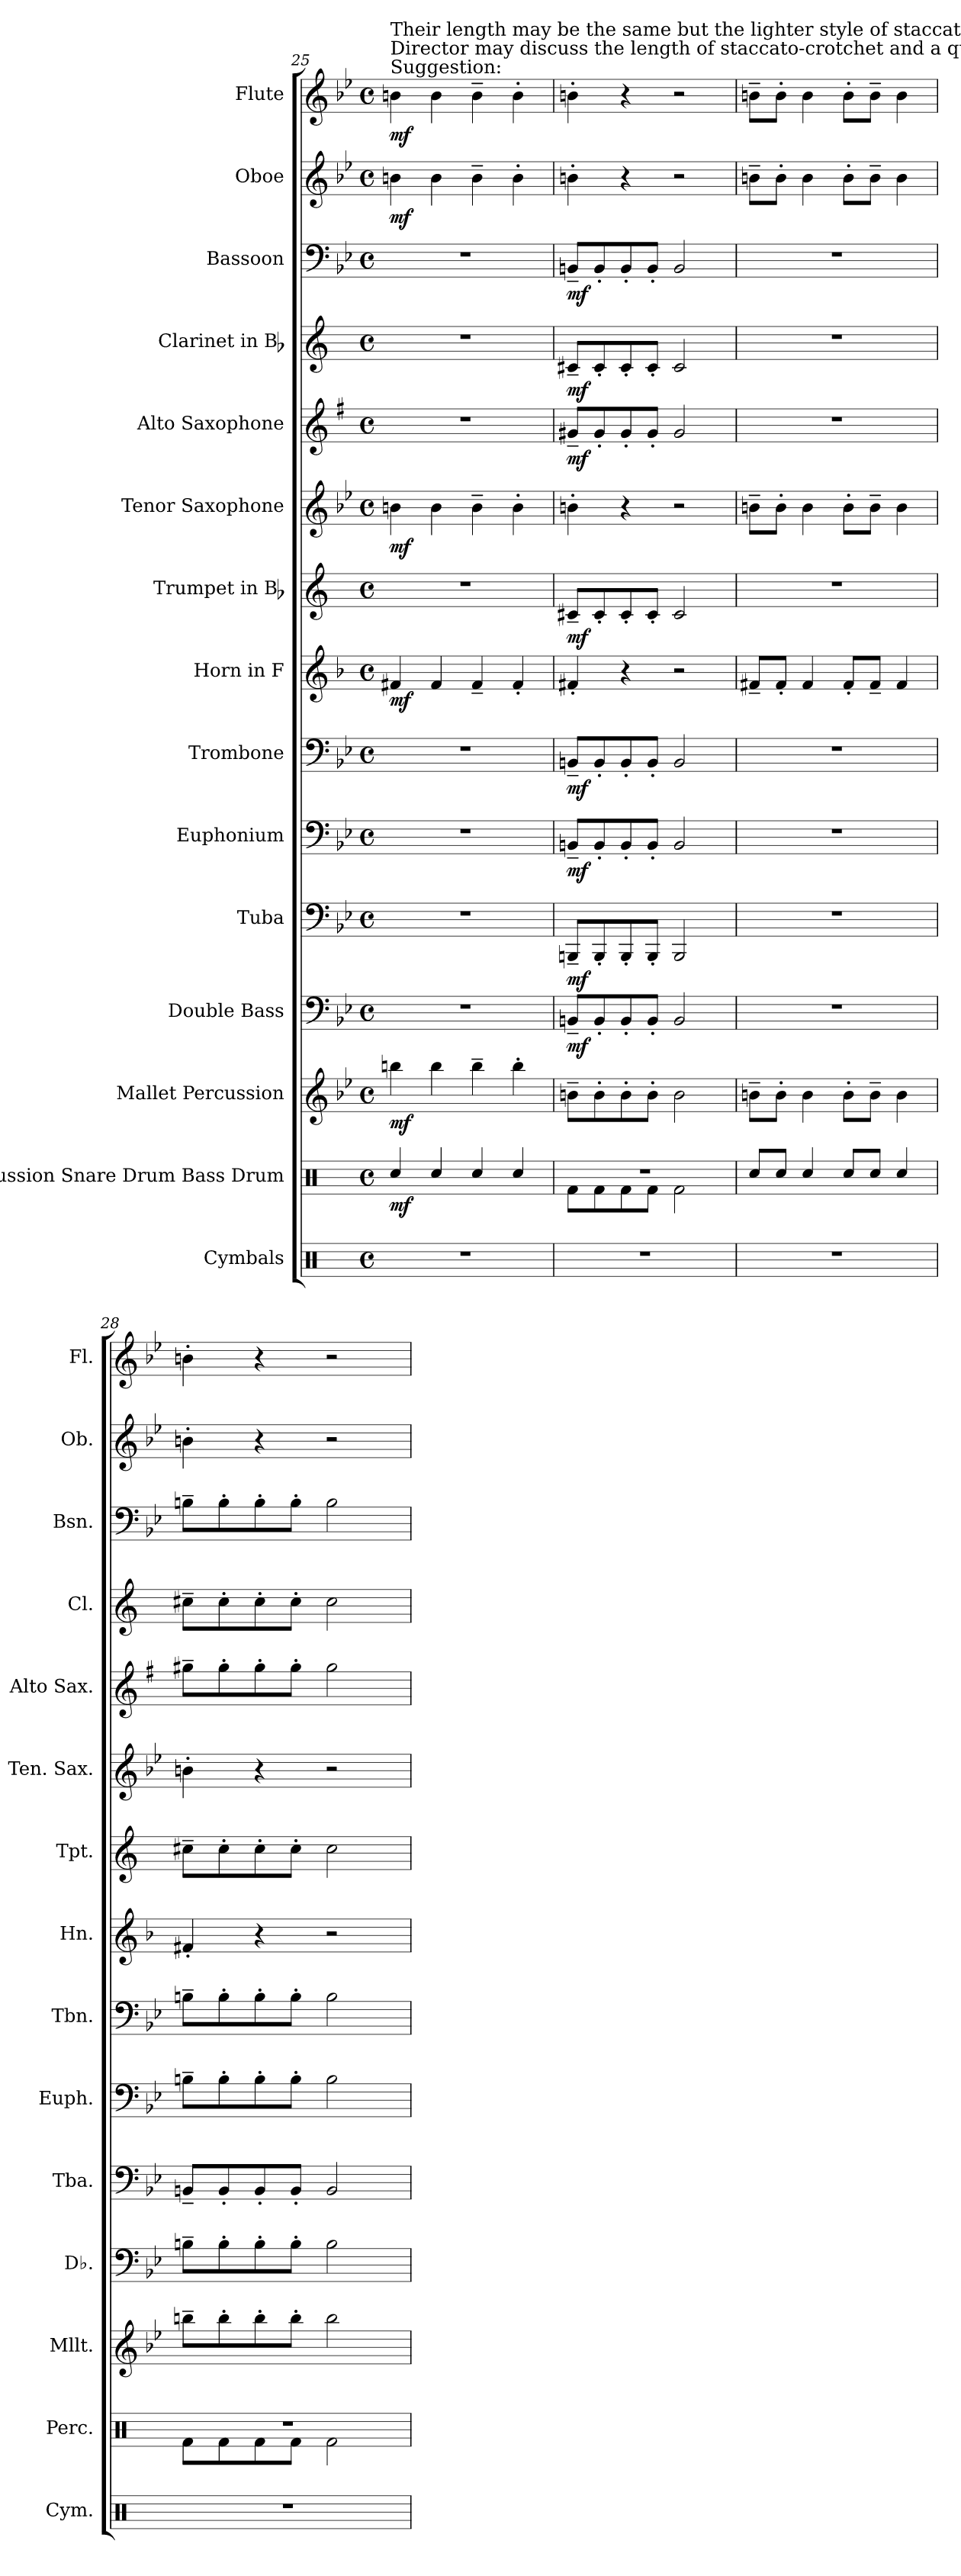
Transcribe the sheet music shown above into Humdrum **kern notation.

**kern	**kern	**dynam	**kern	**dynam	**kern	**dynam	**kern	**dynam	**kern	**dynam	**kern	**dynam	**kern	**dynam	**kern	**dynam	**kern	**dynam	**kern	**dynam	**kern	**dynam	**kern	**dynam	**kern	**dynam	**kern	**dynam
*part15	*part14	*part14	*part13	*part13	*part12	*part12	*part11	*part11	*part10	*part10	*part9	*part9	*part8	*part8	*part7	*part7	*part6	*part6	*part5	*part5	*part4	*part4	*part3	*part3	*part2	*part2	*part1	*part1
*staff15	*staff14	*staff14	*staff13	*staff13	*staff12	*staff12	*staff11	*staff11	*staff10	*staff10	*staff9	*staff9	*staff8	*staff8	*staff7	*staff7	*staff6	*staff6	*staff5	*staff5	*staff4	*staff4	*staff3	*staff3	*staff2	*staff2	*staff1	*staff1
*I"Cymbals	*I"Percussion Snare Drum Bass Drum	*	*I"Mallet Percussion	*	*I"Double Bass	*	*I"Tuba	*	*I"Euphonium	*	*I"Trombone	*	*I"Horn in F	*	*I"Trumpet in Bb	*	*I"Tenor Saxophone	*	*I"Alto Saxophone	*	*I"Clarinet in Bb	*	*I"Bassoon	*	*I"Oboe	*	*I"Flute	*
*I'Cym.	*I'Perc.	*	*I'Mllt.	*	*I'Db.	*	*I'Tba.	*	*I'Euph.	*	*I'Tbn.	*	*I'Hn.	*	*I'Tpt.	*	*I'Ten. Sax.	*	*I'Alto Sax.	*	*I'Cl.	*	*I'Bsn.	*	*I'Ob.	*	*I'Fl.	*
!!LO:PB:g=z
*clefX	*clefX	*	*clefG2	*	*clefF4	*	*clefF4	*	*clefF4	*	*clefF4	*	*clefG2	*	*clefG2	*	*clefG2	*	*clefG2	*	*clefG2	*	*clefF4	*	*clefG2	*	*clefG2	*
*	*	*	*ITrd-14c-24	*	*ITrd7c12	*	*	*	*	*	*	*	*ITrd4c7	*	*ITrd1c2	*	*ITrd8c14	*	*ITrd5c9	*	*ITrd1c2	*	*	*	*	*	*	*
*k[]	*k[]	*	*k[b-e-]	*	*k[b-e-]	*	*k[b-e-]	*	*k[b-e-]	*	*k[b-e-]	*	*k[b-e-]	*	*k[b-e-]	*	*k[b-e-]	*	*k[b-e-]	*	*k[b-e-]	*	*k[b-e-]	*	*k[b-e-]	*	*k[b-e-]	*
*C:	*C:	*	*B-:	*	*B-:	*	*B-:	*	*B-:	*	*B-:	*	*B-:	*	*B-:	*	*B-:	*	*B-:	*	*B-:	*	*B-:	*	*B-:	*	*B-:	*
*M4/4	*M4/4	*	*M4/4	*	*M4/4	*	*M4/4	*	*M4/4	*	*M4/4	*	*M4/4	*	*M4/4	*	*M4/4	*	*M4/4	*	*M4/4	*	*M4/4	*	*M4/4	*	*M4/4	*
*met(c)	*met(c)	*	*met(c)	*	*met(c)	*	*met(c)	*	*met(c)	*	*met(c)	*	*met(c)	*	*met(c)	*	*met(c)	*	*met(c)	*	*met(c)	*	*met(c)	*	*met(c)	*	*met(c)	*
=25	=25	=25	=25	=25	=25	=25	=25	=25	=25	=25	=25	=25	=25	=25	=25	=25	=25	=25	=25	=25	=25	=25	=25	=25	=25	=25	=25	=25
!	!	!	!	!	!	!	!	!	!	!	!	!	!	!	!	!	!	!	!	!	!	!	!	!	!	!	!LO:TX:a:t=Suggestion&colon;	!
!	!	!	!	!	!	!	!	!	!	!	!	!	!	!	!	!	!	!	!	!	!	!	!	!	!	!	!LO:TX:t=Director may discuss the length of staccato-crotchet and a quaver.	!
!	!	!	!	!	!	!	!	!	!	!	!	!	!	!	!	!	!	!	!	!	!	!	!	!	!	!	!LO:TX:t=Their length may be the same but the lighter style of staccato-crotchet should be the noted.	!
1r	4Rcci/	mf	4bbbbni\	mf	1r	.	1r	.	1r	.	1r	.	4Bni/	mf	1r	.	4Bni\	mf	1r	.	1r	.	1r	.	4bni\	mf	4bni\	mf
.	4Rcci/	.	4bbbbi\	.	.	.	.	.	.	.	.	.	4Bi/	.	.	.	4Bi\	.	.	.	.	.	.	.	4bi\	.	4bi\	.
.	4Rcci/	.	4bbbb~i\	.	.	.	.	.	.	.	.	.	4B~i/	.	.	.	4B~i\	.	.	.	.	.	.	.	4b~i\	.	4b~i\	.
.	4Rcci/	.	4bbbb'i\	.	.	.	.	.	.	.	.	.	4B'i/	.	.	.	4B'i\	.	.	.	.	.	.	.	4b'i\	.	4b'i\	.
=26	=26	=26	=26	=26	=26	=26	=26	=26	=26	=26	=26	=26	=26	=26	=26	=26	=26	=26	=26	=26	=26	=26	=26	=26	=26	=26	=26	=26
*	*^	*	*	*	*	*	*	*	*	*	*	*	*	*	*	*	*	*	*	*	*	*	*	*	*	*	*	*
1r	1r	8Rfi\L	.	8bbbn~i\L	.	8BBBn~i/L	mf	8BBBn~i/L	mf	8BBn~i/L	mf	8BBn~i/L	mf	4Bn'i/	.	8Bn~i/L	mf	4Bn'i\	.	8Bn~i/L	mf	8Bn~i/L	mf	8BBn~i/L	mf	4bn'i\	.	4bn'i\	.
.	.	8Rfi\	.	8bbb'i\	.	8BBB'i/	.	8BBB'i/	.	8BB'i/	.	8BB'i/	.	.	.	8B'i/	.	.	.	8B'i/	.	8B'i/	.	8BB'i/	.	.	.	.	.
.	.	8Rfi\	.	8bbb'i\	.	8BBB'i/	.	8BBB'i/	.	8BB'i/	.	8BB'i/	.	4r	.	8B'i/	.	4r	.	8B'i/	.	8B'i/	.	8BB'i/	.	4r	.	4r	.
.	.	8Rfi\J	.	8bbb'i\J	.	8BBB'i/J	.	8BBB'i/J	.	8BB'i/J	.	8BB'i/J	.	.	.	8B'i/J	.	.	.	8B'i/J	.	8B'i/J	.	8BB'i/J	.	.	.	.	.
.	.	2Rfi\	.	2bbbi\	.	2BBBi/	.	2BBBi/	.	2BBi/	.	2BBi/	.	2r	.	2Bi/	.	2r	.	2Bi/	.	2Bi/	.	2BBi/	.	2r	.	2r	.
*	*v	*v	*	*	*	*	*	*	*	*	*	*	*	*	*	*	*	*	*	*	*	*	*	*	*	*	*	*	*
=27	=27	=27	=27	=27	=27	=27	=27	=27	=27	=27	=27	=27	=27	=27	=27	=27	=27	=27	=27	=27	=27	=27	=27	=27	=27	=27	=27	=27
1r	8Rcci/L	.	8bbbn~i\L	.	1r	.	1r	.	1r	.	1r	.	8Bn~i/L	.	1r	.	8Bn~i\L	.	1r	.	1r	.	1r	.	8bn~i\L	.	8bn~i\L	.
.	8Rcci/J	.	8bbb'i\J	.	.	.	.	.	.	.	.	.	8B'i/J	.	.	.	8B'i\J	.	.	.	.	.	.	.	8b'i\J	.	8b'i\J	.
.	4Rcci/	.	4bbbi\	.	.	.	.	.	.	.	.	.	4Bi/	.	.	.	4Bi\	.	.	.	.	.	.	.	4bi\	.	4bi\	.
.	8Rcci/L	.	8bbb'i\L	.	.	.	.	.	.	.	.	.	8B'i/L	.	.	.	8B'i\L	.	.	.	.	.	.	.	8b'i\L	.	8b'i\L	.
.	8Rcci/J	.	8bbb~i\J	.	.	.	.	.	.	.	.	.	8B~i/J	.	.	.	8B~i\J	.	.	.	.	.	.	.	8b~i\J	.	8b~i\J	.
.	4Rcci/	.	4bbbi\	.	.	.	.	.	.	.	.	.	4Bi/	.	.	.	4Bi\	.	.	.	.	.	.	.	4bi\	.	4bi\	.
=28	=28	=28	=28	=28	=28	=28	=28	=28	=28	=28	=28	=28	=28	=28	=28	=28	=28	=28	=28	=28	=28	=28	=28	=28	=28	=28	=28	=28
*	*^	*	*	*	*	*	*	*	*	*	*	*	*	*	*	*	*	*	*	*	*	*	*	*	*	*	*	*
1r	1r	8Rfi\L	.	8bbbbn~i\L	.	8BBn~i\L	.	8BBn~i/L	.	8Bn~i\L	.	8Bn~i\L	.	4Bn'i/	.	8bn~i\L	.	4Bn'i\	.	8bn~i\L	.	8bn~i\L	.	8Bn~i\L	.	4bn'i\	.	4bn'i\	.
.	.	8Rfi\	.	8bbbb'i\	.	8BB'i\	.	8BB'i/	.	8B'i\	.	8B'i\	.	.	.	8b'i\	.	.	.	8b'i\	.	8b'i\	.	8B'i\	.	.	.	.	.
.	.	8Rfi\	.	8bbbb'i\	.	8BB'i\	.	8BB'i/	.	8B'i\	.	8B'i\	.	4r	.	8b'i\	.	4r	.	8b'i\	.	8b'i\	.	8B'i\	.	4r	.	4r	.
.	.	8Rfi\J	.	8bbbb'i\J	.	8BB'i\J	.	8BB'i/J	.	8B'i\J	.	8B'i\J	.	.	.	8b'i\J	.	.	.	8b'i\J	.	8b'i\J	.	8B'i\J	.	.	.	.	.
.	.	2Rfi\	.	2bbbbi\	.	2BBi\	.	2BBi/	.	2Bi\	.	2Bi\	.	2r	.	2bi\	.	2r	.	2bi\	.	2bi\	.	2Bi\	.	2r	.	2r	.
*	*v	*v	*	*	*	*	*	*	*	*	*	*	*	*	*	*	*	*	*	*	*	*	*	*	*	*	*	*	*
=	=	=	=	=	=	=	=	=	=	=	=	=	=	=	=	=	=	=	=	=	=	=	=	=	=	=	=	=
*-	*-	*-	*-	*-	*-	*-	*-	*-	*-	*-	*-	*-	*-	*-	*-	*-	*-	*-	*-	*-	*-	*-	*-	*-	*-	*-	*-	*-
